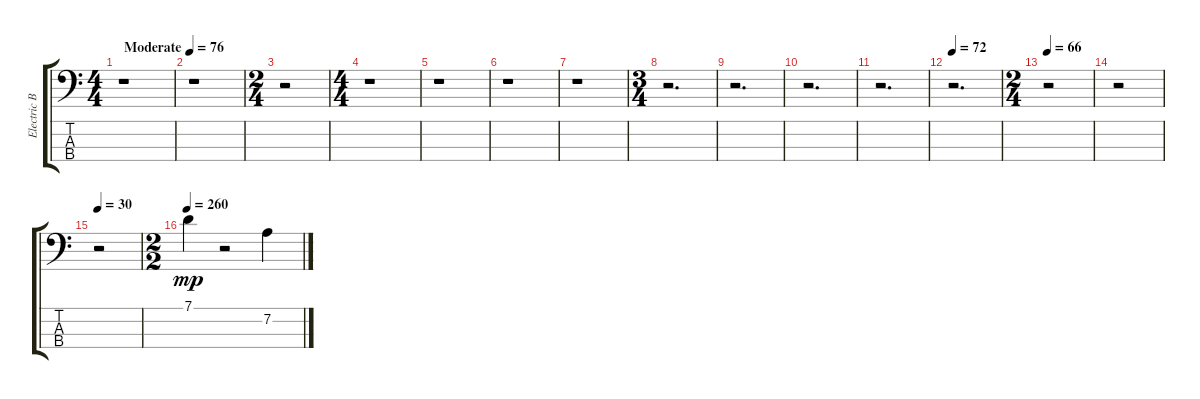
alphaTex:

\track ("Electric Bass (pick)" "Electric B") {instrument electricbasspick}
\staff {score tabs}
\tuning (G2 D2 A1 E1) {hide}
\ts (4 4)
\tempo (76 "Moderate")
\clef f4
\ks c
r.1{dy mp instrument electricbasspick} |
r.1 |
\ts (2 4)
r.2 |
\ts (4 4)
r.1 |
r.1 |
r.1 |
r.1 |
\ts (3 4)
r.2{d} |
r.2{d} |
r.2{d} |
r.2{d} |
\tempo 72
r.2{d} |
\ts (2 4)
\tempo 66
r.2 |
r.2 |
\tempo 30
r.2 |
\ts (2 2)
\tempo 260
7.1.4 r.2 7.2.4
